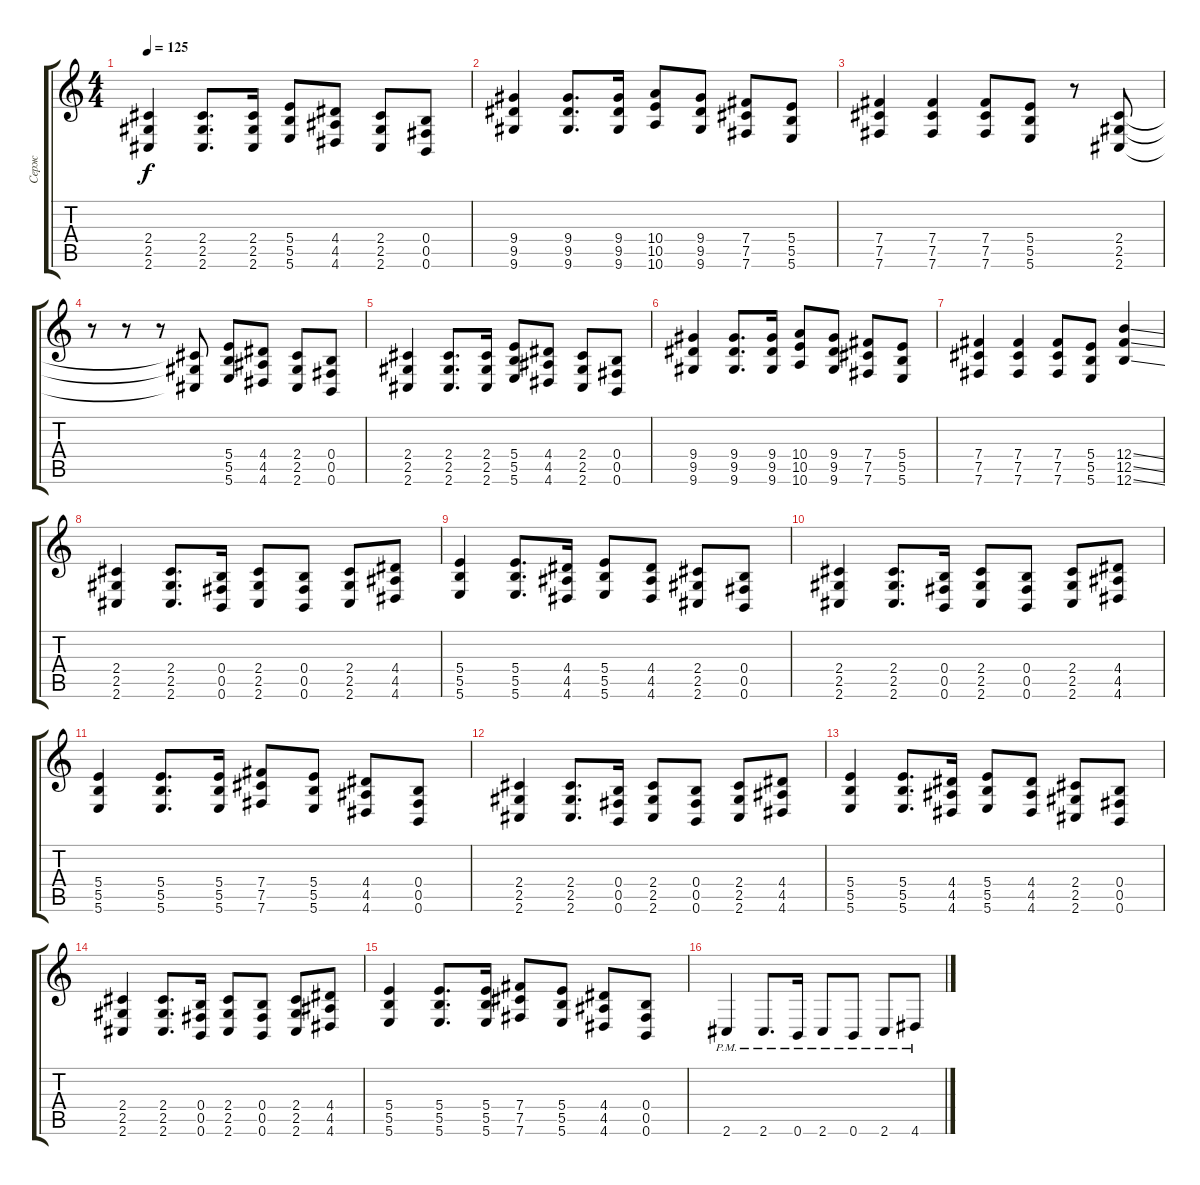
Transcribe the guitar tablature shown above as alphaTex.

\track ("Серж" "Серж") {instrument overdrivenguitar}
\staff {score tabs}
\tuning (Db4 Ab3 E3 B2 Gb2 B1) {hide}
\ts (4 4)
\tempo 125
\clef g2
\ks c
(2.4 2.5 2.6).4{dy f} (2.4 2.5 2.6).8{d} (2.4 2.5 2.6).16 (5.4 5.5 5.6).8 (4.4 4.5 4.6).8 (2.4 2.5 2.6).8 (0.4 0.5 0.6).8 |
(9.4 9.5 9.6).4 (9.4 9.5 9.6).8{d} (9.4 9.5 9.6).16 (10.4 10.5 10.6).8 (9.4 9.5 9.6).8 (7.4 7.5 7.6).8 (5.4 5.5 5.6).8 |
(7.4 7.5 7.6).4 (7.4 7.5 7.6).4 (7.4 7.5 7.6).8 (5.4 5.5 5.6).8 r.8 (2.4 2.5 2.6).8 |
r.8 r.8 r.8 (2.4{t} 2.5{t} 2.6{t}).8 (5.4 5.5 5.6).8 (4.4 4.5 4.6).8 (2.4 2.5 2.6).8 (0.4 0.5 0.6).8 |
(2.4 2.5 2.6).4 (2.4 2.5 2.6).8{d} (2.4 2.5 2.6).16 (5.4 5.5 5.6).8 (4.4 4.5 4.6).8 (2.4 2.5 2.6).8 (0.4 0.5 0.6).8 |
(9.4 9.5 9.6).4 (9.4 9.5 9.6).8{d} (9.4 9.5 9.6).16 (10.4 10.5 10.6).8 (9.4 9.5 9.6).8 (7.4 7.5 7.6).8 (5.4 5.5 5.6).8 |
(7.4 7.5 7.6).4 (7.4 7.5 7.6).4 (7.4 7.5 7.6).8 (5.4 5.5 5.6).8 (12.4{ss} 12.5{ss} 12.6{ss}).4 |
(2.4 2.5 2.6).4 (2.4 2.5 2.6).8{d} (0.4 0.5 0.6).16 (2.4 2.5 2.6).8 (0.4 0.5 0.6).8 (2.4 2.5 2.6).8 (4.4 4.5 4.6).8 |
(5.4 5.5 5.6).4 (5.4 5.5 5.6).8{d} (4.4 4.5 4.6).16 (5.4 5.5 5.6).8 (4.4 4.5 4.6).8 (2.4 2.5 2.6).8 (0.4 0.5 0.6).8 |
(2.4 2.5 2.6).4 (2.4 2.5 2.6).8{d} (0.4 0.5 0.6).16 (2.4 2.5 2.6).8 (0.4 0.5 0.6).8 (2.4 2.5 2.6).8 (4.4 4.5 4.6).8 |
(5.4 5.5 5.6).4 (5.4 5.5 5.6).8{d} (5.4 5.5 5.6).16 (7.4 7.5 7.6).8 (5.4 5.5 5.6).8 (4.4 4.5 4.6).8 (0.4 0.5 0.6).8 |
(2.4 2.5 2.6).4 (2.4 2.5 2.6).8{d} (0.4 0.5 0.6).16 (2.4 2.5 2.6).8 (0.4 0.5 0.6).8 (2.4 2.5 2.6).8 (4.4 4.5 4.6).8 |
(5.4 5.5 5.6).4 (5.4 5.5 5.6).8{d} (4.4 4.5 4.6).16 (5.4 5.5 5.6).8 (4.4 4.5 4.6).8 (2.4 2.5 2.6).8 (0.4 0.5 0.6).8 |
(2.4 2.5 2.6).4 (2.4 2.5 2.6).8{d} (0.4 0.5 0.6).16 (2.4 2.5 2.6).8 (0.4 0.5 0.6).8 (2.4 2.5 2.6).8 (4.4 4.5 4.6).8 |
(5.4 5.5 5.6).4 (5.4 5.5 5.6).8{d} (5.4 5.5 5.6).16 (7.4 7.5 7.6).8 (5.4 5.5 5.6).8 (4.4 4.5 4.6).8 (0.4 0.5 0.6).8 |
2.6{pm}.4 2.6{pm}.8{d} 0.6{pm}.16 2.6{pm}.8 0.6{pm}.8 2.6{pm}.8 4.6{pm}.8
